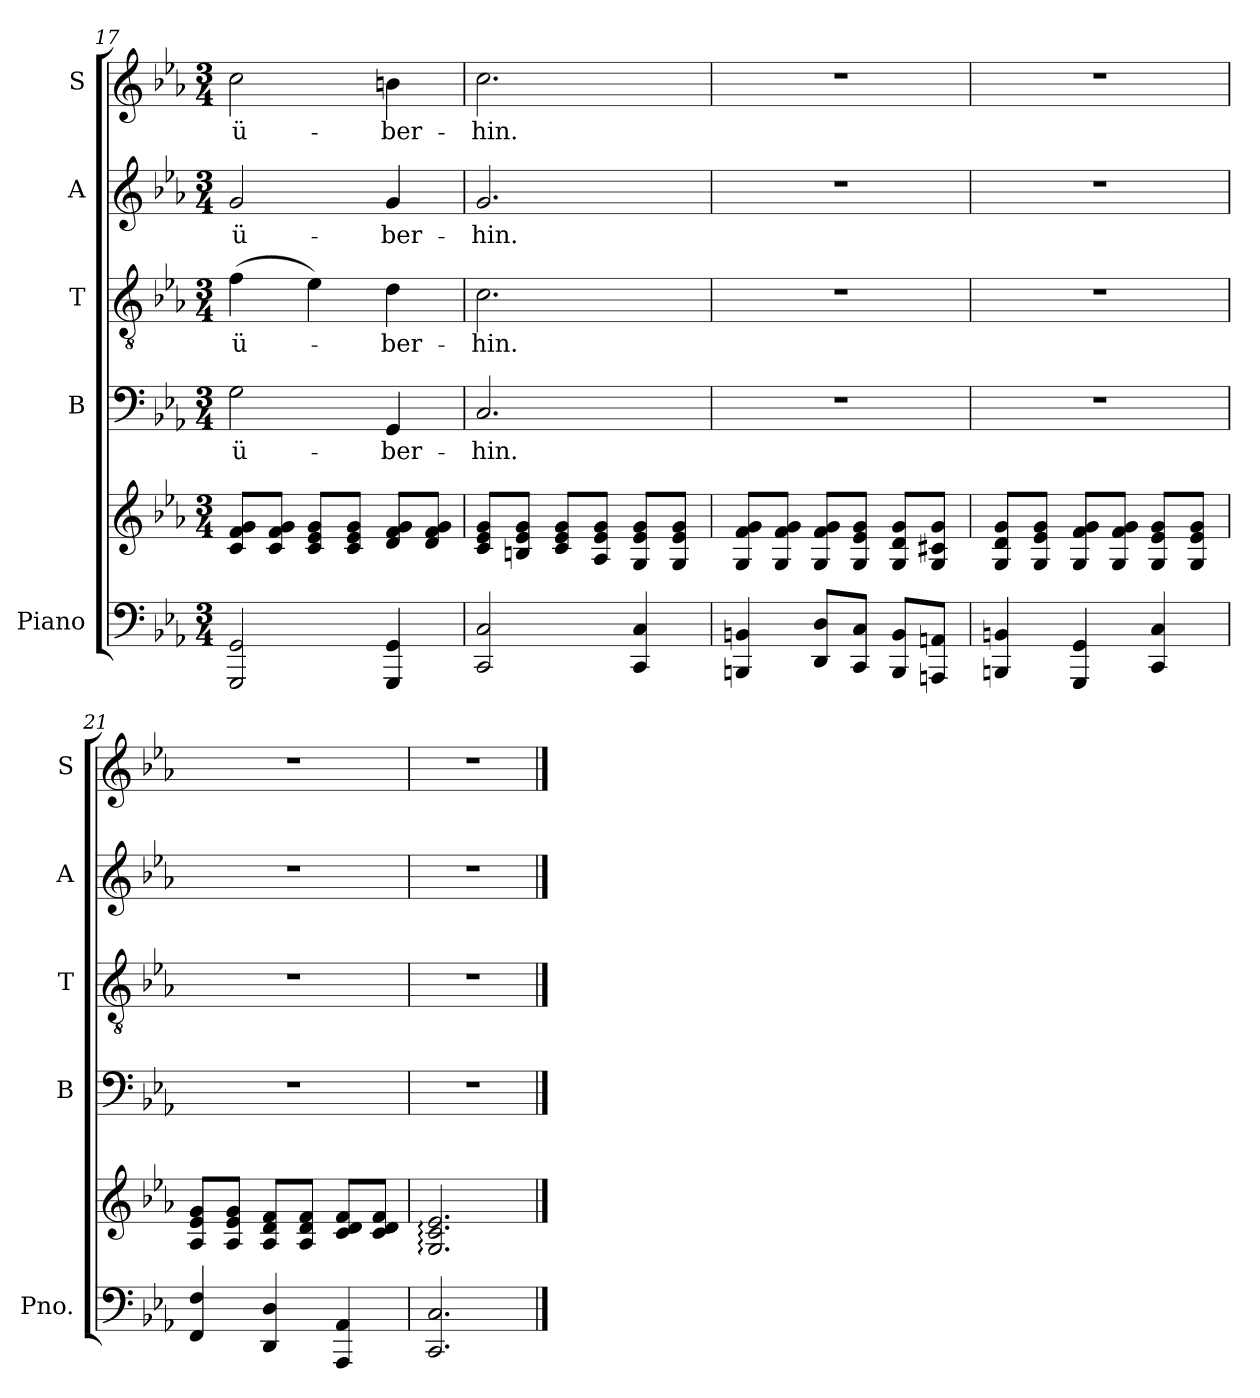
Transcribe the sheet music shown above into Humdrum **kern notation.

**kern	**kern	**kern	**text	**kern	**text	**kern	**text	**kern	**text
*part5	*part5	*part4	*part4	*part3	*part3	*part2	*part2	*part1	*part1
*staff6	*staff5	*staff4	*staff4	*staff3	*staff3	*staff2	*staff2	*staff1	*staff1
*I"Piano	*	*I"B	*	*I"T	*	*I"A	*	*I"S	*
*I'Pno.	*	*I'B	*	*I'T	*	*I'A	*	*I'S	*
!!LO:PB:g=z
*clefF4	*clefG2	*clefF4	*	*clefGv2	*	*clefG2	*	*clefG2	*
*k[b-e-a-]	*k[b-e-a-]	*k[b-e-a-]	*	*k[b-e-a-]	*	*k[b-e-a-]	*	*k[b-e-a-]	*
*c:	*c:	*c:	*	*c:	*	*c:	*	*c:	*
*M3/4	*M3/4	*M3/4	*	*M3/4	*	*M3/4	*	*M3/4	*
=17	=17	=17	=17	=17	=17	=17	=17	=17	=17
!	!	!	!LO:LY:b	!	!LO:LY:b	!	!LO:LY:b	!	!LO:LY:b
2GGG/ 2GG/	8c/ 8f/ 8g/L	2G\	ü-	(>4f\	ü-	2g/	ü-	2cc\	ü-
.	8c/ 8f/ 8g/J	.	.	.	.	.	.	.	.
.	8c/ 8e-/ 8g/L	.	.	4e-\)	.	.	.	.	.
.	8c/ 8e-/ 8g/J	.	.	.	.	.	.	.	.
!	!	!	!LO:LY:b	!	!LO:LY:b	!	!LO:LY:b	!	!LO:LY:b
4GGG/ 4GG/	8d/ 8f/ 8g/L	4GG/	-ber-	4d\	-ber-	4g/	-ber-	4bn\	-ber-
.	8d/ 8f/ 8g/J	.	.	.	.	.	.	.	.
=18	=18	=18	=18	=18	=18	=18	=18	=18	=18
!	!	!	!LO:LY:b	!	!LO:LY:b	!	!LO:LY:b	!	!LO:LY:b
2CC/ 2C/	8c/ 8e-/ 8g/L	2.C/	-hin.	2.c\	-hin.	2.g/	-hin.	2.cc\	-hin.
.	8Bn/ 8e-/ 8g/J	.	.	.	.	.	.	.	.
.	8c/ 8e-/ 8g/L	.	.	.	.	.	.	.	.
.	8A-/ 8e-/ 8g/J	.	.	.	.	.	.	.	.
4CC/ 4C/	8G/ 8e-/ 8g/L	.	.	.	.	.	.	.	.
.	8G/ 8e-/ 8g/J	.	.	.	.	.	.	.	.
=19	=19	=19	=19	=19	=19	=19	=19	=19	=19
4BBBn/ 4BBn/	8G/ 8f/ 8g/L	2.r	.	2.r	.	2.r	.	2.r	.
.	8G/ 8f/ 8g/J	.	.	.	.	.	.	.	.
8DD/ 8D/L	8G/ 8f/ 8g/L	.	.	.	.	.	.	.	.
8CC/ 8C/J	8G/ 8e-/ 8g/J	.	.	.	.	.	.	.	.
8BBB/ 8BB/L	8G/ 8d/ 8g/L	.	.	.	.	.	.	.	.
8AAAn/ 8AAn/J	8G/ 8c#X/ 8g/J	.	.	.	.	.	.	.	.
=20	=20	=20	=20	=20	=20	=20	=20	=20	=20
4BBBn/ 4BBn/	8G/ 8d/ 8g/L	2.r	.	2.r	.	2.r	.	2.r	.
.	8G/ 8e-/ 8g/J	.	.	.	.	.	.	.	.
4GGG/ 4GG/	8G/ 8f/ 8g/L	.	.	.	.	.	.	.	.
.	8G/ 8f/ 8g/J	.	.	.	.	.	.	.	.
4CC/ 4C/	8G/ 8e-/ 8g/L	.	.	.	.	.	.	.	.
.	8G/ 8e-/ 8g/J	.	.	.	.	.	.	.	.
!!LO:PB:g=z
=21	=21	=21	=21	=21	=21	=21	=21	=21	=21
4FF/ 4F/	8A-/ 8e-/ 8g/L	2.r	.	2.r	.	2.r	.	2.r	.
.	8A-/ 8e-/ 8g/J	.	.	.	.	.	.	.	.
4DD/ 4D/	8A-/ 8d/ 8f/L	.	.	.	.	.	.	.	.
.	8A-/ 8d/ 8f/J	.	.	.	.	.	.	.	.
4AAA-/ 4AA-/	8c/ 8d/ 8f/L	.	.	.	.	.	.	.	.
.	8c/ 8d/ 8f/J	.	.	.	.	.	.	.	.
=22	=22	=22	=22	=22	=22	=22	=22	=22	=22
2.CC/ 2.C/	2.G/: 2.c/: 2.e-/:	2.r	.	2.r	.	2.r	.	2.r	.
==	==	==	==	==	==	==	==	==	==
*-	*-	*-	*-	*-	*-	*-	*-	*-	*-
